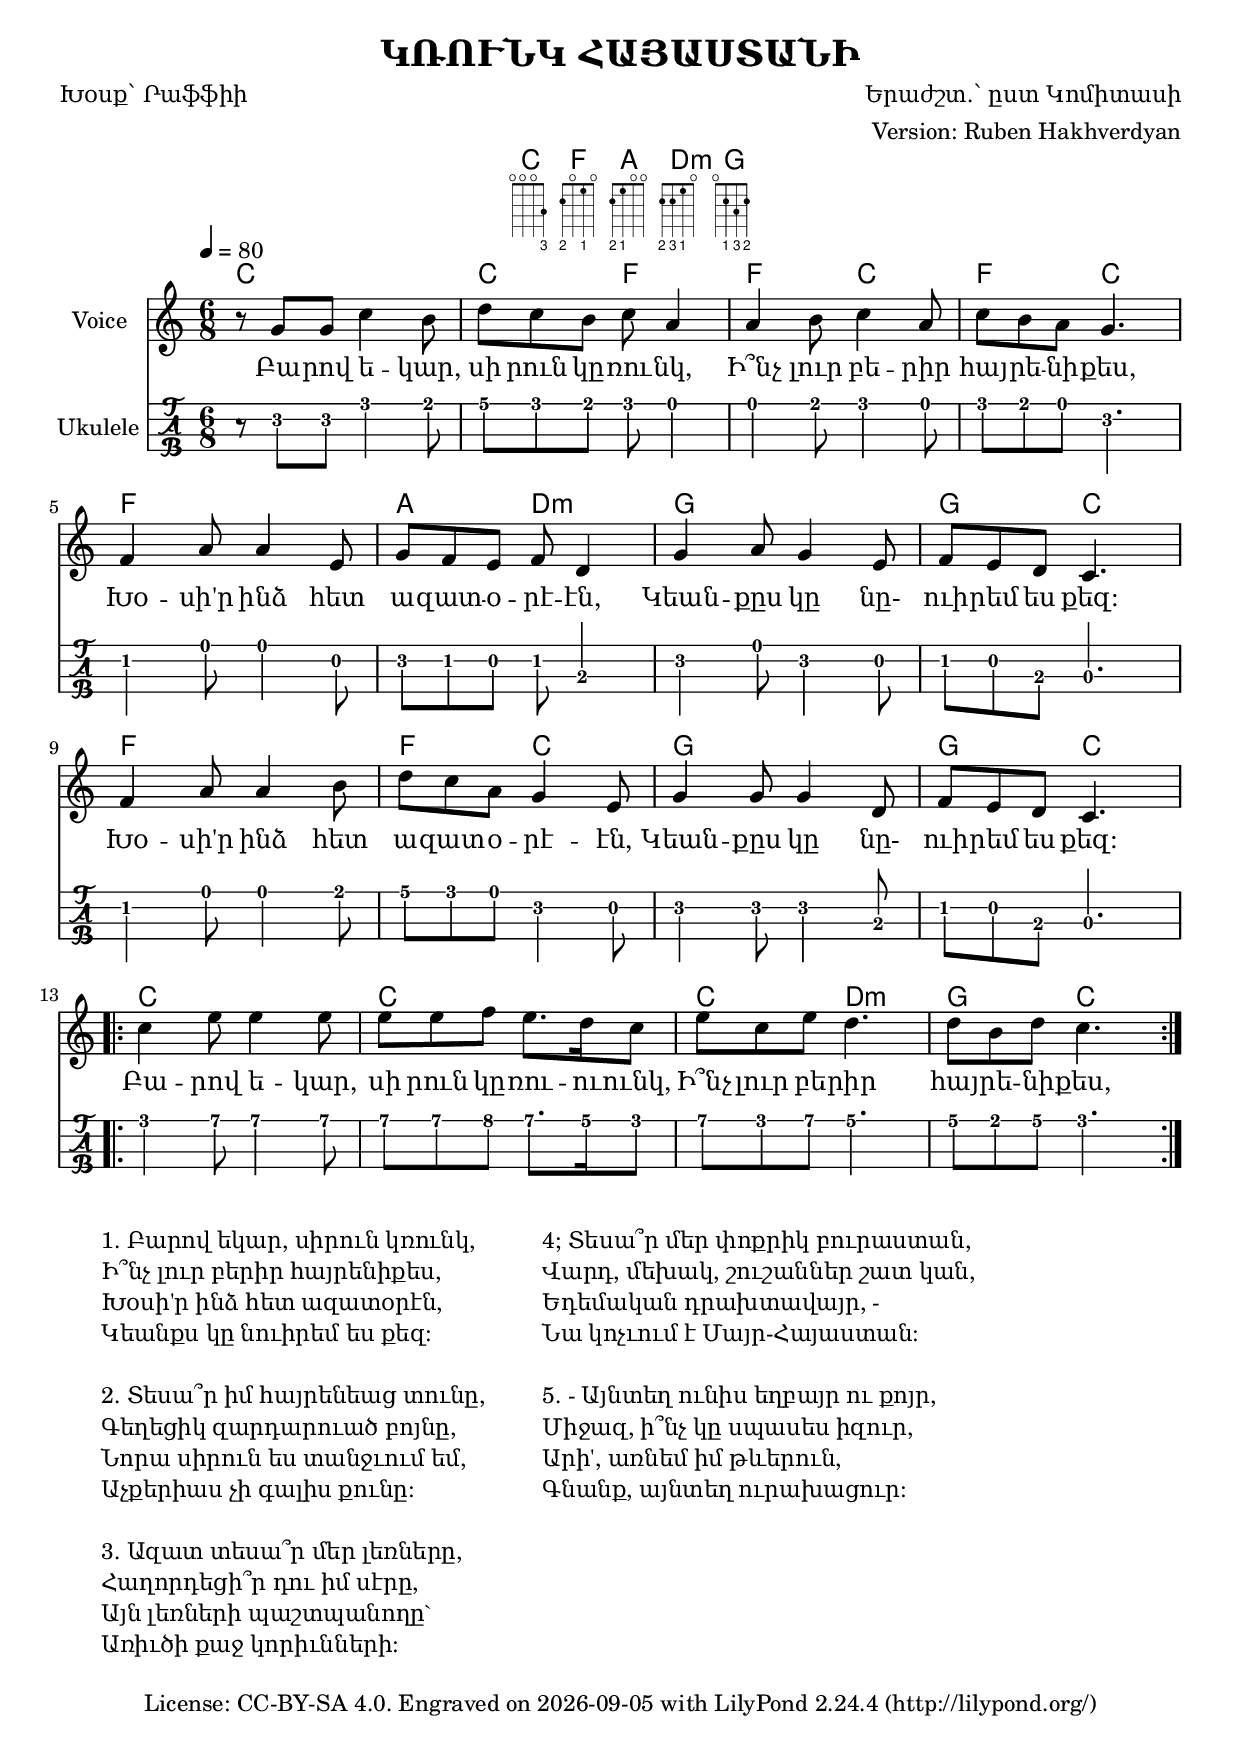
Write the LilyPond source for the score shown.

\version "2.20.0"

\include "predefined-ukulele-fretboards.ly"

\header {
  title    = "ԿՌՈՒՆԿ ՀԱՅԱՍՏԱՆԻ"
  composer = "Երաժշտ.՝ ըստ Կոմիտասի"
  arranger = "Version: Ruben Hakhverdyan"
  poet     = "Խօսք՝ Րաֆֆիի"
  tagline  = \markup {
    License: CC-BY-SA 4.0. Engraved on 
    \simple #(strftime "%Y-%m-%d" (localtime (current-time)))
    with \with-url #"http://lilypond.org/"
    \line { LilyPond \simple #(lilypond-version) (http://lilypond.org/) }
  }
}

global = {
  \time 6/8
  \key c \major
  \tempo 4=80
  \set stringTunings = #ukulele-tuning
}

chordNames = \chordmode {
  \time 6/8
  \key c \major
  \set Staff.stringTunings = #ukulele-tuning
  c f a d:m g
}

theChords = \chordmode {
  \global
  c2. | c4. f4.   | f4. c4. | f4. c4.  |
  f2. | a4. d:m   | g2.     | g4. c4.  |
  f2. | f4. c     | g2.     | g4. c4.  |

  \repeat volta 2 {
    c2.       | c2.        |
    c4. d4.:m | g4. c4.    |
  }
}

melody = \relative c'' {
  \global
  r8 g g c4 b8 | d c b c a4  |
  a4 b8 c4 a8  | c b a g4.   |
  f4 a8 a4 e8  | g f e f d4  |
  g4 a8 g4 e8  | f e d c4.   |
  f4 a8 a4 b8  | d c a g4 e8 |
  g4 g8 g4 d8  | f e d c4.   | \break

  \repeat volta 2 {
    c'4 e8 e4 e8 | e e f e8. d16 c8 |
    e c e d4.    | d8 b d c4.    |
  }
}

words = \lyricmode {
  Բա -- րով ե -- կար, | սի րուն կը -- ռու -- նկ,   |
  Ի՞նչ լուր բե -- րիր | հայ -- րե -- նի --  քես,   |
  Խօ -- սի'ր ինձ հետ  | ա -- զատ -- օ -- րէ -- էն, |
  Կեան -- քըս կը նը-  | ուի -- րեմ ես քեզ:         |
  Խօ -- սի'ր ինձ հետ  | ա -- զատ -- օ -- րէ -- էն, |
  Կեան -- քըս կը նը-  | ուի -- րեմ ես քեզ:
  \repeat volta 2 {
    Բա -- րով ե -- կար, | սի րուն կը -- ռու -- ու -- ունկ,   |
    Ի՞նչ լուր բե -- րիր | հայ -- րե -- նի --  քես,   |
  }
}


music =
<<
  \new ChordNames { \theChords  }
  \new Staff      {
    \set Staff.instrumentName = "Voice"
    \set Staff.midiInstrument = "voice oohs"
    \melody
  }
  \addlyrics      { \words  }
  \new TabStaff   {
    \tabFullNotation
    \set TabStaff.stringTunings = #ukulele-tuning
    \set TabStaff.instrumentName = "Ukulele"
    \set TabStaff.midiInstrument = "acoustic guitar (nylon)"
    \melody
  }
>>

\score {
  <<
    \new ChordNames { \chordNames  }
    \new FretBoards { \chordNames  }
  >>
  \layout { indent = 3\in }
}

\score {
  \music
  \layout{}
}

\score {
  \unfoldRepeats
  \music
  \midi {\tempo 4=80}
}

\markup {
  \hspace #1
  \column { \line{ "    " } }
  \column {
    \line { 1. Բարով եկար, սիրուն կռունկ, }
    \line { Ի՞նչ լուր բերիր հայրենիքես, }
    \line { Խօսի'ր ինձ հետ ազատօրէն, }
    \line { Կեանքս կը նուիրեմ ես քեզ: }
    \hspace #1
    \line { 2. Տեսա՞ր իմ հայրենեաց տունը, }
    \line { Գեղեցիկ զարդարուած բոյնը, }
    \line { Նորա սիրուն ես տանջւում եմ, }
    \line { Աչքերիաս չի գալիս քունը: }
    \hspace #1
    \line { 3. Ազատ տեսա՞ր մեր լեռները, }
    \line { Հաղորդեցի՞ր դու իմ սէրը, }
    \line { Այն լեռների պաշտպանողը` }
    \line { Առիւծի քաջ կորիւնների: }
    \hspace #1
  }
  \column { \line{ "       " } }
  \column {
    \line { 4; Տեսա՞ր մեր փոքրիկ բուրաստան, }
    \line { Վարդ, մեխակ, շուշաններ շատ կան, }
    \line { Եդեմական դրախտավայր, - }
    \line { Նա կոչւում է Մայր-Հայաստան: }
    \hspace #1
    \line { 5. - Այնտեղ ունիս եղբայր ու քոյր, }
    \line { Միջազ, ի՞նչ կը սպասես իզուր, }
    \line { Արի', առնեմ իմ թևերուն, }
    \line { Գնանք, այնտեղ ուրախացուր: }
    \hspace #1
  }
}


